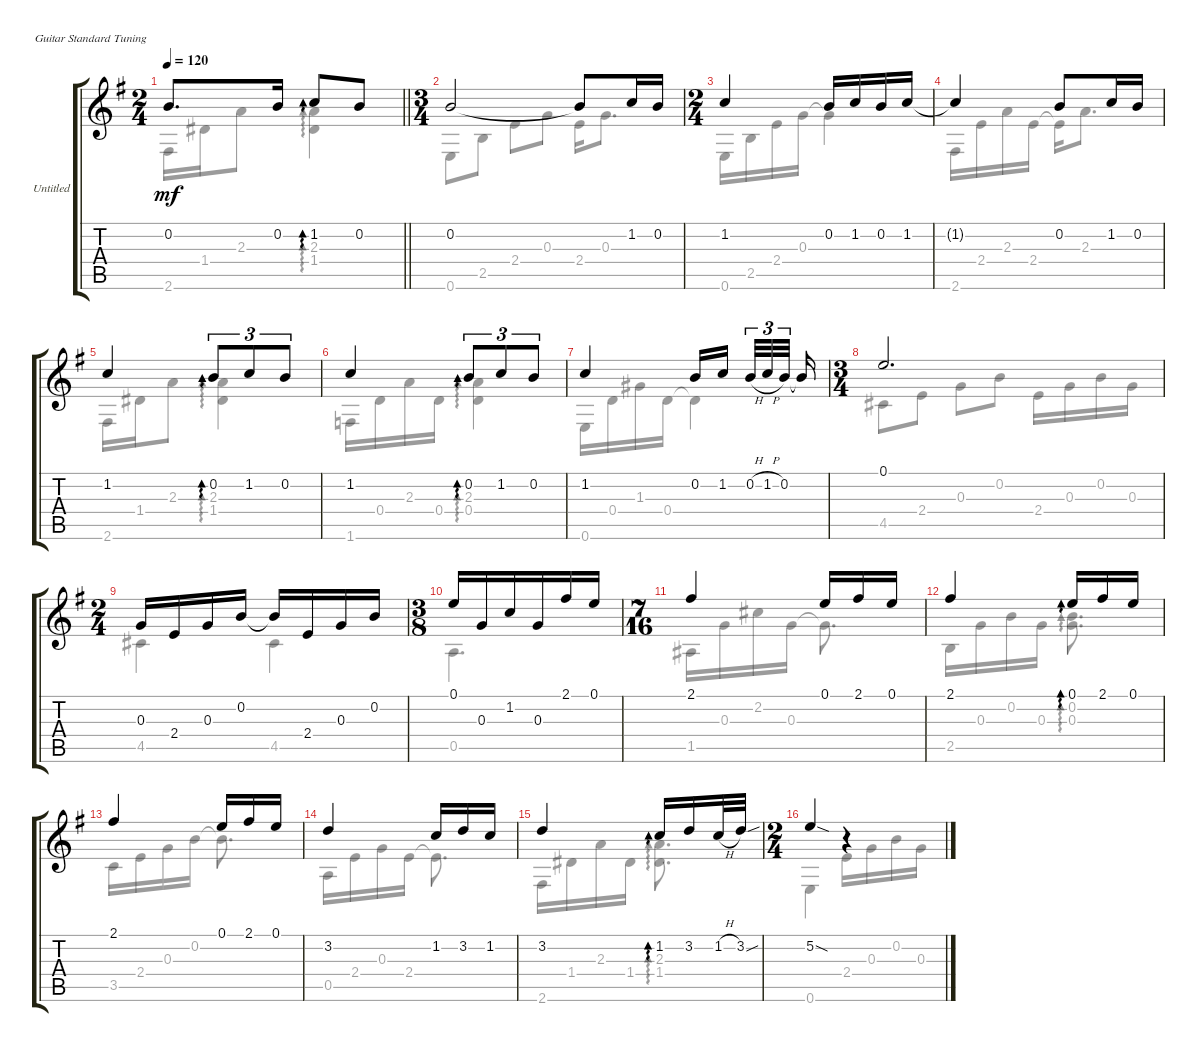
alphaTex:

\bracketExtendMode groupsimilarinstruments
\firstSystemTrackNameOrientation horizontal
\otherSystemsTrackNameOrientation horizontal
\track ("Untitled" "Untitled") {instrument acousticguitarnylon}
\staff {score tabs}
\tuning (E4 B3 G3 D3 A2 E2)
\voice
\ts (2 4)
\tempo 120
\clef g2
\barLineRight lightlight
\ks eminor
0.2.8{d dy mf} 0.2.16 1.2.8{ad 0} 0.2.8 |
\ts (3 4)
0.2.2 0.2{t}.8 1.2.16 0.2.16 |
\ts (2 4)
1.2.4 0.2.16 1.2.16 0.2.16 1.2.16 |
1.2{t}.4 0.2.8 1.2.16 0.2.16 |
1.2.4 0.2.8{tu (3 2) ad 0} 1.2.8{tu (3 2)} 0.2.8{tu (3 2)} |
1.2.4 0.2.8{tu (3 2) ad 0} 1.2.8{tu (3 2)} 0.2.8{tu (3 2)} |
1.2.4 0.2.16 1.2.16 0.2{h}.32{tu (3 2)} 1.2{h}.32{tu (3 2)} 0.2.32{tu (3 2)} 0.2{t}.16 |
\ts (3 4)
0.1.2{d} |
\ts (2 4)
0.3.16 2.4.16 0.3.16 0.2.16 0.2{t}.16 2.4.16 0.3.16 0.2.16 |
\ts (3 8)
0.1.16 0.3.16 1.2.16 0.3.16 2.1.16 0.1.16 |
\ts (7 16)
2.1.4 0.1.16 2.1.16 0.1.16 |
2.1.4 0.1.16{ad 0} 2.1.16 0.1.16 |
2.1.4 0.1.16 2.1.16 0.1.16 |
3.2.4 1.2.16 3.2.16 1.2.16 |
3.2.4 1.2.16{ad 0} 3.2.16 1.2{h}.32 3.2{sou}.32 |
\ts (2 4)
5.2{sod}.4 r.4
\voice
\clef g2
\ottava regular
\simile none
\barLineRight lightlight
\ks eminor
2.6.16{dy mf} 1.4.16 2.3.8 (2.3 1.4).4{ad 0} |
0.6.8 2.5.8 2.4.8 0.3.8 2.4.16 0.3.8{d} |
0.6.16 2.5.16 2.4.16 0.3.16 0.3{t}.4 |
2.6.16 2.4.16 2.3.16 2.4.16 2.4{t}.16 2.3.8{d} |
2.6.16 1.4.16 2.3.8 (2.3 1.4).4{ad 0} |
1.6.16 0.4.16 2.3.16 0.4.16 (2.3 0.4).4{ad 0} |
0.6.16 0.4.16 1.3.16 0.4.16 0.4{t}.4 |
4.5.8 2.4.8 0.3.8 0.2.8 2.4.16 0.3.16 0.2.16 0.3.16 |
4.5.4 4.5.4 |
0.5.4{d} |
1.5.16 0.3.16 2.2.16 0.3.16 0.3{t}.8{d} |
2.5.16 0.3.16 0.2.16 0.3.16 (0.2 0.3).8{d ad 0} |
3.5.16 2.4.16 0.3.16 0.2.16 0.2{t}.8{d} |
0.5.16 2.4.16 0.3.16 2.4.16 2.4{t}.8{d} |
2.6.16 1.4.16 2.3.16 1.4.16 (2.3 1.4).8{d ad 0} |
0.6.4 2.4.16 0.3.16 0.2.16 0.3.16
